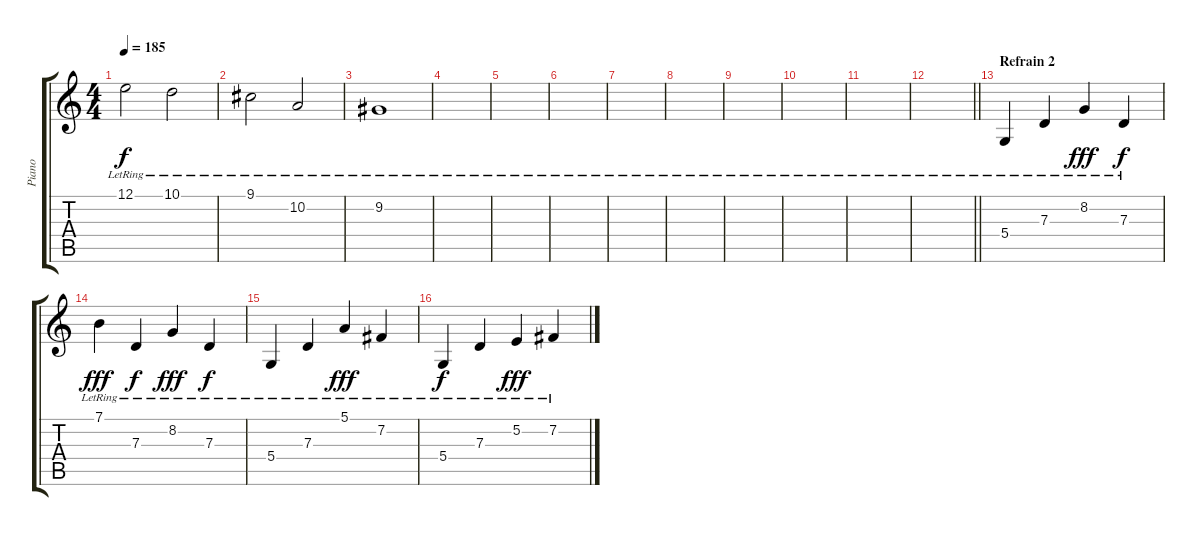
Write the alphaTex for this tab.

\track ("Piano" "Piano") {instrument brightacousticpiano}
\staff {score tabs}
\tuning (E4 B3 G3 D3 A2 E2) {hide}
\ts (4 4)
\tempo 185
\clef g2
\ks c
12.1{lr}.2{dy f} 10.1{lr}.2 |
9.1{lr}.2 10.2{lr}.2 |
9.2{lr}.1 |
|
|
|
|
|
|
|
|
\barLineRight lightlight
|
\section ("" "Refrain 2")
5.4{lr}.4 7.3{lr}.4 8.2{lr}.4{dy fff} 7.3{lr}.4{dy f} |
7.1{lr}.4{dy fff} 7.3{lr}.4{dy f} 8.2{lr}.4{dy fff} 7.3{lr}.4{dy f} |
5.4{lr}.4 7.3{lr}.4 5.1{lr}.4{dy fff} 7.2{lr}.4 |
5.4{lr}.4{dy f} 7.3{lr}.4 5.2{lr}.4{dy fff} 7.2{lr}.4
